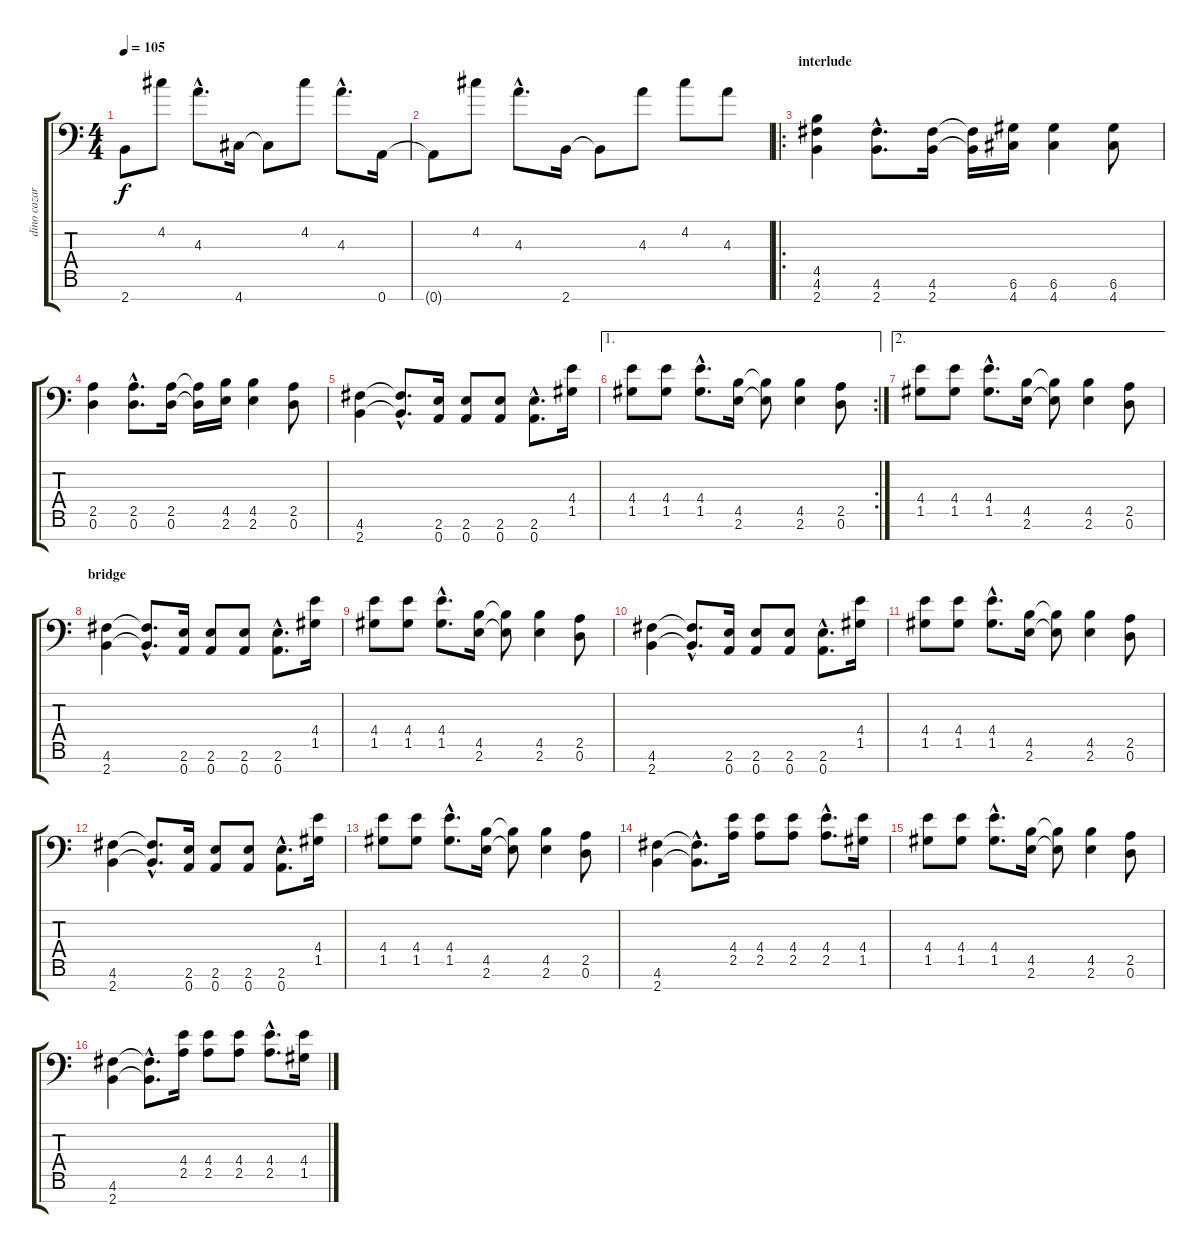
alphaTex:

\track ("dino cazares" "dino cazar") {instrument distortionguitar}
\staff {score tabs}
\tuning (D4 A3 F3 C3 G2 D2 A1) {hide}
\ts (4 4)
\tempo 105
\clef f4
\ks c
2.7.8{dy f} 4.2.8 4.3{hac}.8{d} 4.7.16 4.7{t}.8 4.2.8 4.3{hac}.8{d} 0.7.16 |
0.7{t}.8 4.2.8 4.3{hac}.8{d} 2.7.16 2.7{t}.8 4.3.8 4.2.8 4.3.8 |
\ro
\section ("" "interlude")
(4.5 4.6 2.7).4 (4.6{hac} 2.7{hac}).8{d} (4.6 2.7).16 (4.6{t} 2.7{t}).16 (6.6 4.7).16 (6.6 4.7).4 (6.6 4.7).8 |
(2.5 0.6).4 (2.5{hac} 0.6{hac}).8{d} (2.5 0.6).16 (2.5{t} 0.6{t}).16 (4.5 2.6).16 (4.5 2.6).4 (2.5 0.6).8 |
(4.6 2.7).4 (4.6{hac t} 2.7{hac t}).8{d} (2.6 0.7).16 (2.6 0.7).8 (2.6 0.7).8 (2.6{hac} 0.7{hac}).8{d} (4.4 1.5).16 |
\ae 1
\rc 2
(4.4 1.5).8 (4.4 1.5).8 (4.4{hac} 1.5{hac}).8{d} (4.5 2.6).16 (4.5{t} 2.6{t}).8 (4.5 2.6).4 (2.5 0.6).8 |
\ae 2
(4.4 1.5).8 (4.4 1.5).8 (4.4{hac} 1.5{hac}).8{d} (4.5 2.6).16 (4.5{t} 2.6{t}).8 (4.5 2.6).4 (2.5 0.6).8 |
\section ("" "bridge")
(4.6 2.7).4 (4.6{hac t} 2.7{hac t}).8{d} (2.6 0.7).16 (2.6 0.7).8 (2.6 0.7).8 (2.6{hac} 0.7{hac}).8{d} (4.4 1.5).16 |
(4.4 1.5).8 (4.4 1.5).8 (4.4{hac} 1.5{hac}).8{d} (4.5 2.6).16 (4.5{t} 2.6{t}).8 (4.5 2.6).4 (2.5 0.6).8 |
(4.6 2.7).4 (4.6{hac t} 2.7{hac t}).8{d} (2.6 0.7).16 (2.6 0.7).8 (2.6 0.7).8 (2.6{hac} 0.7{hac}).8{d} (4.4 1.5).16 |
(4.4 1.5).8 (4.4 1.5).8 (4.4{hac} 1.5{hac}).8{d} (4.5 2.6).16 (4.5{t} 2.6{t}).8 (4.5 2.6).4 (2.5 0.6).8 |
(4.6 2.7).4 (4.6{hac t} 2.7{hac t}).8{d} (2.6 0.7).16 (2.6 0.7).8 (2.6 0.7).8 (2.6{hac} 0.7{hac}).8{d} (4.4 1.5).16 |
(4.4 1.5).8 (4.4 1.5).8 (4.4{hac} 1.5{hac}).8{d} (4.5 2.6).16 (4.5{t} 2.6{t}).8 (4.5 2.6).4 (2.5 0.6).8 |
(4.6 2.7).4 (4.6{hac t} 2.7{hac t}).8{d} (4.4 2.5).16 (4.4 2.5).8 (4.4 2.5).8 (4.4{hac} 2.5{hac}).8{d} (4.4 1.5).16 |
(4.4 1.5).8 (4.4 1.5).8 (4.4{hac} 1.5{hac}).8{d} (4.5 2.6).16 (4.5{t} 2.6{t}).8 (4.5 2.6).4 (2.5 0.6).8 |
(4.6 2.7).4 (4.6{hac t} 2.7{hac t}).8{d} (4.4 2.5).16 (4.4 2.5).8 (4.4 2.5).8 (4.4{hac} 2.5{hac}).8{d} (4.4 1.5).16
